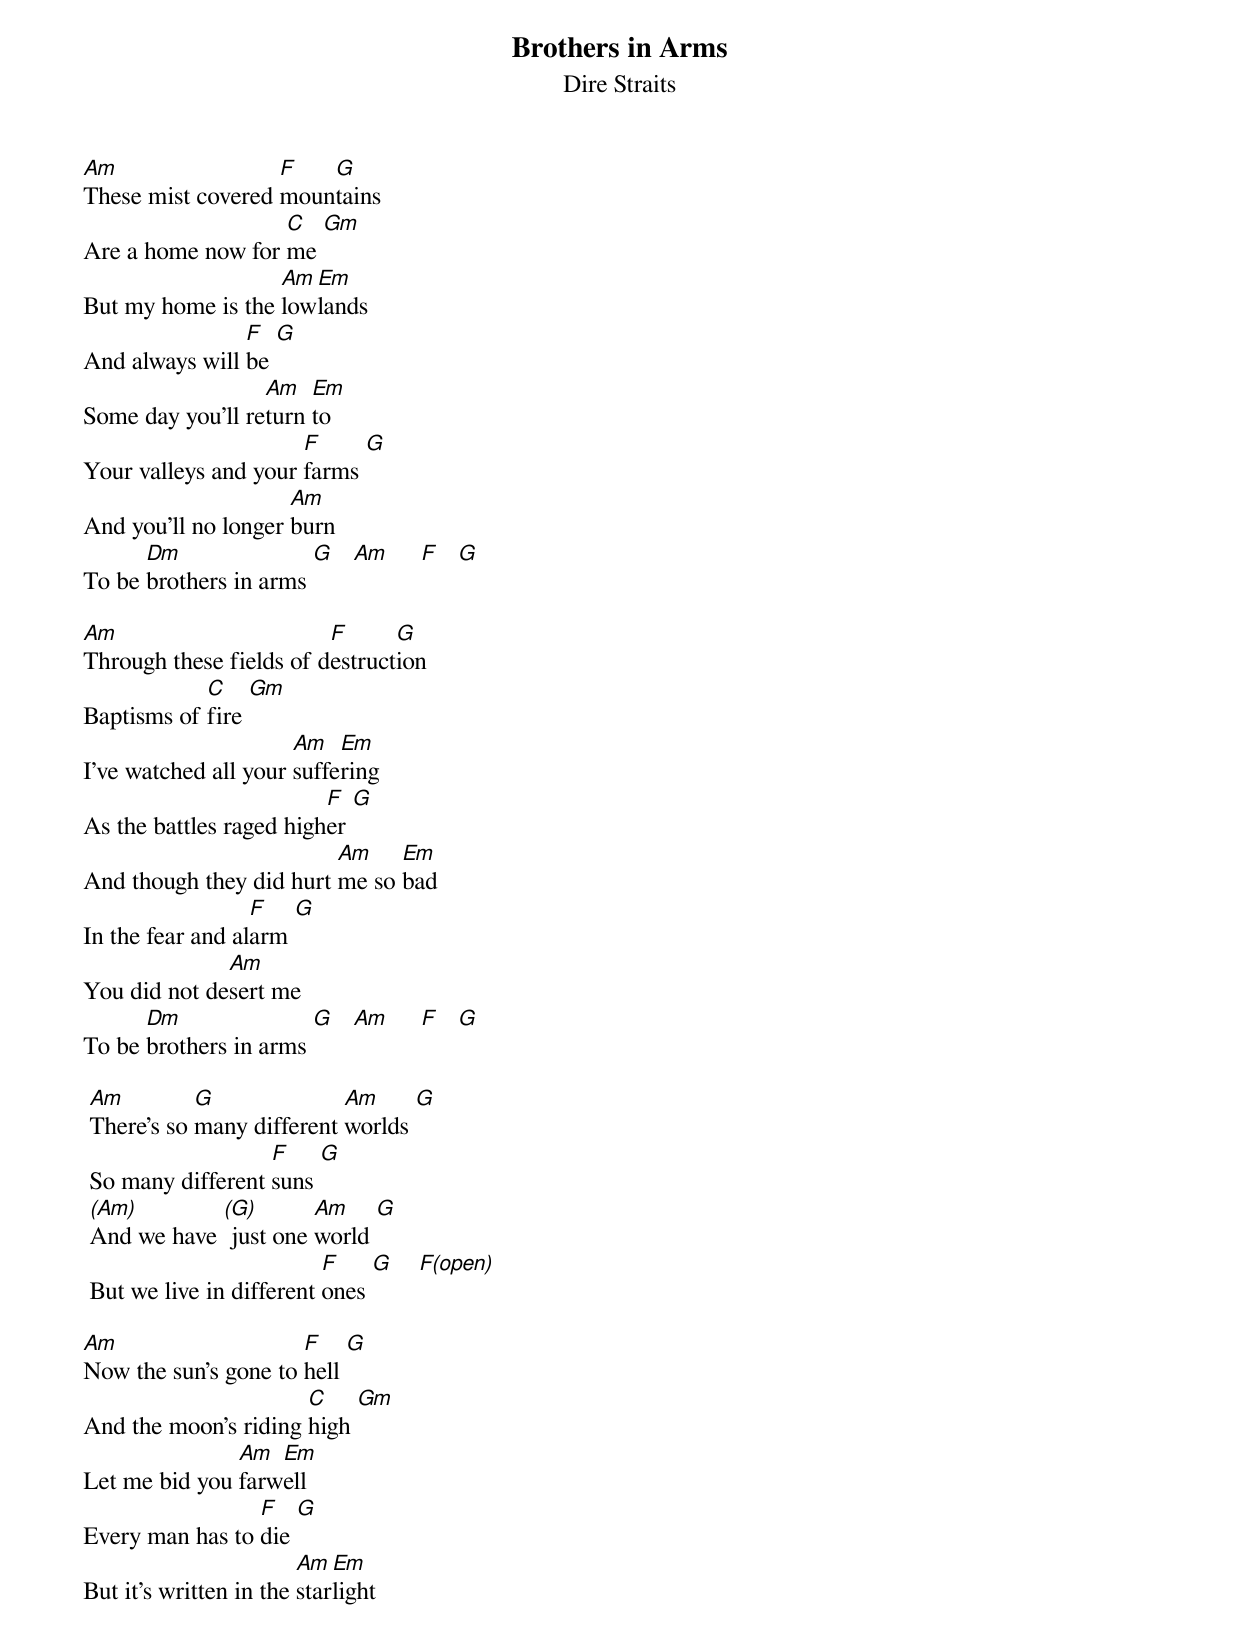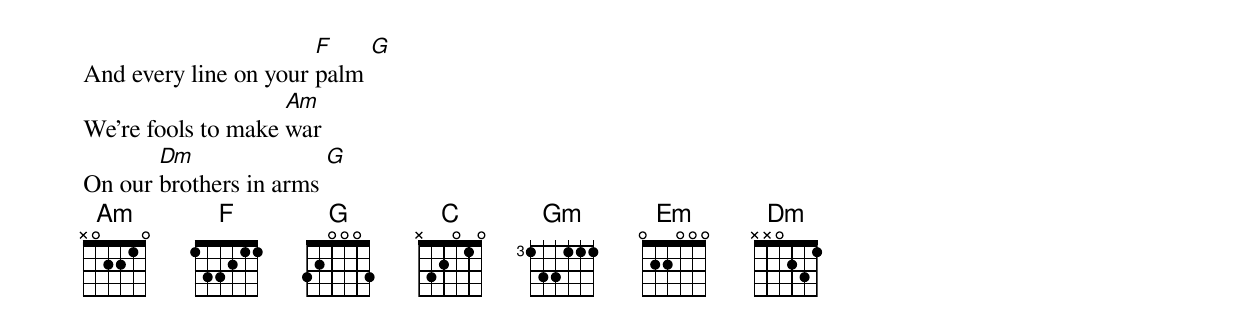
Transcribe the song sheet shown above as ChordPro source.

{t:Brothers in Arms}
{st:Dire Straits}

[Am]These mist covered [F]moun[G]tains
Are a home now for [C]me [Gm]
But my home is the [Am]low[Em]lands
And always will [F]be [G]
Some day you'll re[Am]turn [Em]to
Your valleys and your [F]farms [G]
And you'll no longer [Am]burn
To be [Dm]brothers in arms [G]   [Am]     [F]   [G]

[Am]Through these fields of d[F]estruct[G]ion
Baptisms of [C]fire [Gm]
I've watched all your [Am]suffe[Em]ring
As the battles raged high[F]er [G]
And though they did hurt [Am]me so [Em]bad
In the fear and al[F]arm [G]
You did not de[Am]sert me
To be [Dm]brothers in arms [G]   [Am]     [F]   [G]

	[Am]There's so [G]many different [Am]worlds [G]
	So many different [F]suns [G]
	[(Am)]And we have [(G)] just one [Am]world [G]
	But we live in different [F]ones [G]    [F(open)]

[Am]Now the sun's gone to [F]hell [G]
And the moon's riding [C]high [Gm]
Let me bid you [Am]farw[Em]ell
Every man has to [F]die [G]
But it's written in the [Am]star[Em]light
And every line on your [F]palm [G]
We're fools to make [Am]war
On our [Dm]brothers in arms [G]
